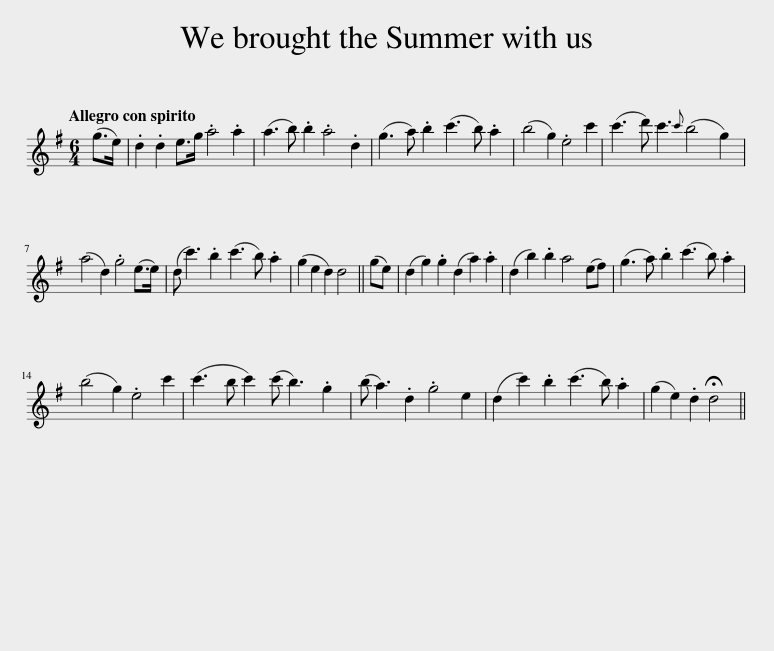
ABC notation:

X:1
L:1/8
Q:1/4=120
M:6/4
I:linebreak $
K:G
V:1 treble
V:1
 (g>e) | .d2 .d2 e>g .a4 .a2 | (a3 b) .b2 .a4 .d2 | (g3 a) .b2 (c'3 b) .a2 | (b4 g2) .e4 c'2 | %5
 (c'3 d') c'3{c'} (b4 g2) |$ (a4 d2) .g4 (e>e) | (d c'3) .b2 (c'3 b) .a2 | (g2 e2 d2) d4 || (ge) | %10
 (d2 g2) .g2 (d2 a2) .a2 | (d2 b2) .b2 a4 (ef) | (g3 a) .b2 (c'3 b) .a2 |$ (b4 g2) .e4 c'2 | (c'3 b c'2) (c' b3) .g2 | %15
 (b a3) .d2 .g4 e2 | (d2 c'2) .b2 (c'3 b) .a2 | (g2 e2) .d2 !fermata!d4 || %18
